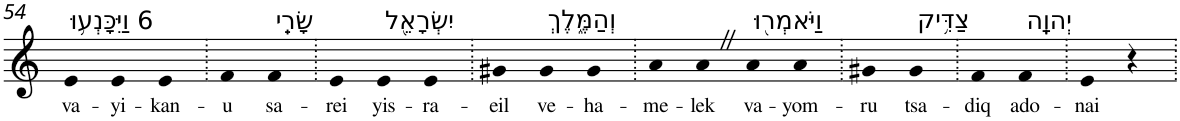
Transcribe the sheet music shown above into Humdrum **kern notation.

**kern	**text
*part1	*part1
*staff1	*staff1
*I"Piano	*
*I'Pno	*
!!LO:PB:g=z
*clefG2	*
*k[]	*
=54	=54
!LO:TX:a:t=6 וַיִּכָּנְע֥וּ	!
!	!LO:LY:b
4e	va-
!	!LO:LY:b
4e	-yi-
!	!LO:LY:b
4e	-kan-
=55.	=55.
!	!LO:LY:b
4f	-u
!LO:TX:a:t=שָׂרֵֽי	!
!	!LO:LY:b
4f	sa-
=56.	=56.
!	!LO:LY:b
4e	-rei
!LO:TX:a:t=יִשְׂרָאֵ֖ל	!
!	!LO:LY:b
4e	yis-
!	!LO:LY:b
4e	-ra-
=57.	=57.
!	!LO:LY:b
4g#X	-eil
!LO:TX:a:t=וְהַמֶּ֑לֶךְ	!
!	!LO:LY:b
4g#	ve-
!	!LO:LY:b
4g#	-ha-
=58.	=58.
!	!LO:LY:b
4a	-me-
!	!LO:LY:b
4aZ	-lek
!LO:TX:a:t=וַיֹּאמְר֖וּ	!
!	!LO:LY:b
4a	va-
!	!LO:LY:b
4a	-yom-
=59.	=59.
!	!LO:LY:b
4g#X	-ru
!LO:TX:a:t=צַדִּ֥יק	!
!	!LO:LY:b
4g#	tsa-
=60.	=60.
!	!LO:LY:b
4f	-diq
!LO:TX:a:t=יְהוָֽה	!
!	!LO:LY:b
4f	ado-
=61.	=61.
!	!LO:LY:b
4e	-nai
4r	.
=.	=.
*-	*-
